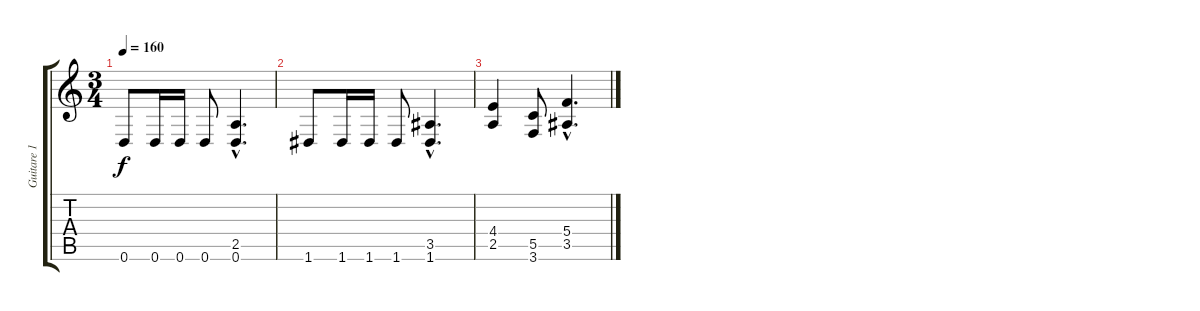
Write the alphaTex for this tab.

\track ("Guitare 1" "Guitare 1") {instrument overdrivenguitar}
\staff {score tabs}
\tuning (D4 A3 F3 C3 G2 D2) {hide}
\ts (3 4)
\tempo 160
\clef g2
\ks c
0.6.8{dy f} 0.6.16 0.6.16 0.6.8 (2.5{hac} 0.6{hac}).4{d} |
1.6.8 1.6.16 1.6.16 1.6.8 (3.5{hac} 1.6{hac}).4{d} |
(4.4 2.5).4 (5.5 3.6).8 (5.4{hac} 3.5{hac}).4{d}
